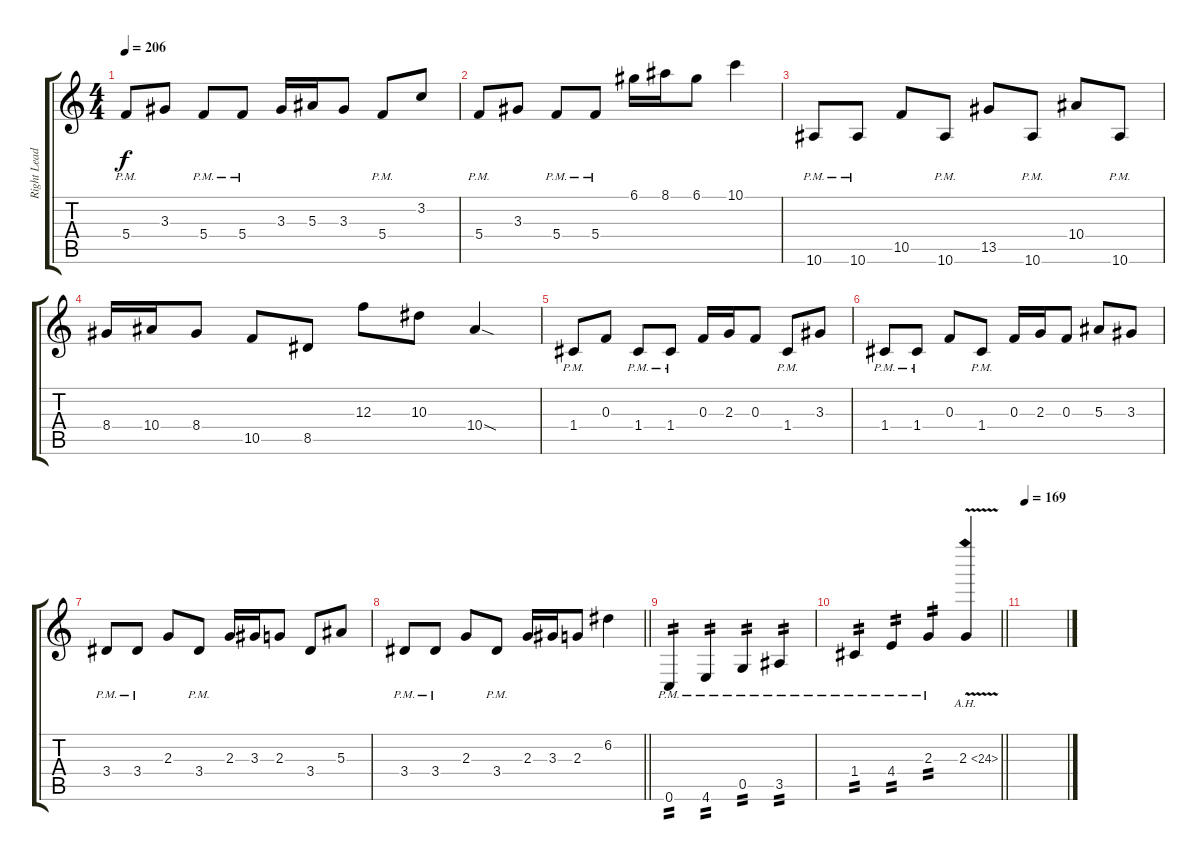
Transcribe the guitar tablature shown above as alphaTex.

\track ("Right Lead" "Right Lead") {instrument distortionguitar}
\staff {score tabs}
\tuning (D4 A3 F3 C3 G2 C2) {hide}
\ts (4 4)
\section ("" "")
\tempo 206
\clef g2
\ks c
5.4{pm}.8{dy f} 3.3.8 5.4{pm}.8 5.4{pm}.8 3.3.16 5.3.16 3.3.8 5.4{pm}.8 3.2.8 |
5.4{pm}.8 3.3.8 5.4{pm}.8 5.4{pm}.8 6.1.16 8.1.16 6.1.8 10.1.4 |
10.6{pm}.8 10.6{pm}.8 10.5.8 10.6{pm}.8 13.5.8 10.6{pm}.8 10.4.8 10.6{pm}.8 |
8.4.16 10.4.16 8.4.8 10.5.8 8.5.8 12.3.8 10.3.8 10.4{sod}.4 |
1.4{pm}.8 0.3.8 1.4{pm}.8 1.4{pm}.8 0.3.16 2.3.16 0.3.8 1.4{pm}.8 3.3.8 |
1.4{pm}.8 1.4{pm}.8 0.3.8 1.4{pm}.8 0.3.16 2.3.16 0.3.8 5.3.8 3.3.8 |
3.4{pm}.8 3.4{pm}.8 2.3.8 3.4{pm}.8 2.3.16 3.3.16 2.3.8 3.4.8 5.3.8 |
\barLineRight lightlight
3.4{pm}.8 3.4{pm}.8 2.3.8 3.4{pm}.8 2.3.16 3.3.16 2.3.8 6.2.4 |
\section ("" "")
0.6{pm}.4{tp 2} 4.6{pm}.4{tp 2} 0.5{pm}.4{tp 2} 3.5{pm}.4{tp 2} |
\barLineRight lightlight
1.4{pm}.4{tp 2} 4.4{pm}.4{tp 2} 2.3{pm}.4{tp 2} 2.3{ah 22 v}.4 |
\section ("" "")
\tempo 169
